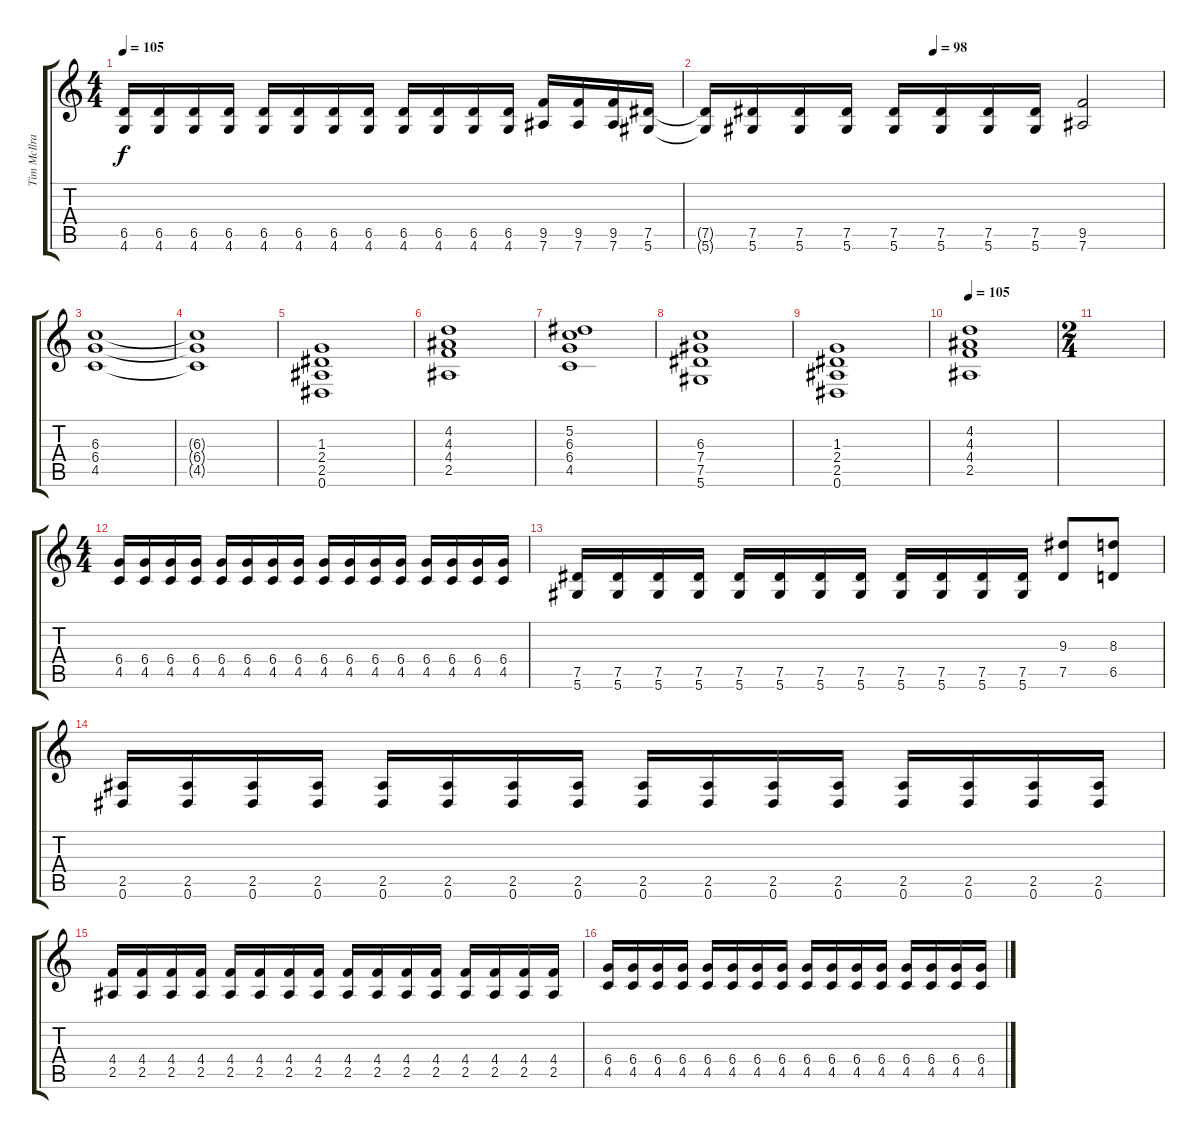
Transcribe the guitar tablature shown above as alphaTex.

\track ("Tim McIlrath" "Tim McIlra") {instrument distortionguitar}
\staff {score tabs}
\tuning (Eb4 Bb3 Gb3 Db3 Ab2 Eb2) {hide}
\ts (4 4)
\tempo 105
\clef g2
\ks c
(6.5 4.6).16{dy f} (6.5 4.6).16 (6.5 4.6).16 (6.5 4.6).16 (6.5 4.6).16 (6.5 4.6).16 (6.5 4.6).16 (6.5 4.6).16 (6.5 4.6).16 (6.5 4.6).16 (6.5 4.6).16 (6.5 4.6).16 (9.5 7.6).16 (9.5 7.6).16 (9.5 7.6).16 (7.5 5.6).16 |
\tempo (98 0.5)
(7.5{t} 5.6{t}).16 (7.5 5.6).16 (7.5 5.6).16 (7.5 5.6).16 (7.5 5.6).16 (7.5 5.6).16 (7.5 5.6).16 (7.5 5.6).16 (9.5 7.6).2 |
(6.3 6.4 4.5).1{volume 0} |
(6.3{t} 6.4{t} 4.5{t}).1 |
(1.3 2.4 2.5 0.6).1{volume 7 instrument electricguitarclean} |
(4.2 4.3 4.4 2.5).1 |
(5.2 6.3 6.4 4.5).1 |
(6.3 7.4 7.5 5.6).1 |
(1.3 2.4 2.5 0.6).1 |
\tempo 105
(4.2 4.3 4.4 2.5).1{volume 2} |
\ts (2 4)
|
\ts (4 4)
(6.4 4.5).16{volume 11 instrument distortionguitar} (6.4 4.5).16 (6.4 4.5).16 (6.4 4.5).16 (6.4 4.5).16 (6.4 4.5).16 (6.4 4.5).16 (6.4 4.5).16 (6.4 4.5).16 (6.4 4.5).16 (6.4 4.5).16 (6.4 4.5).16 (6.4 4.5).16 (6.4 4.5).16 (6.4 4.5).16 (6.4 4.5).16 |
(7.5 5.6).16 (7.5 5.6).16 (7.5 5.6).16 (7.5 5.6).16 (7.5 5.6).16 (7.5 5.6).16 (7.5 5.6).16 (7.5 5.6).16 (7.5 5.6).16 (7.5 5.6).16 (7.5 5.6).16 (7.5 5.6).16 (9.3 7.5).8 (8.3 6.5).8 |
(2.5 0.6).16 (2.5 0.6).16 (2.5 0.6).16 (2.5 0.6).16 (2.5 0.6).16 (2.5 0.6).16 (2.5 0.6).16 (2.5 0.6).16 (2.5 0.6).16 (2.5 0.6).16 (2.5 0.6).16 (2.5 0.6).16 (2.5 0.6).16 (2.5 0.6).16 (2.5 0.6).16 (2.5 0.6).16 |
(4.4 2.5).16 (4.4 2.5).16 (4.4 2.5).16 (4.4 2.5).16 (4.4 2.5).16 (4.4 2.5).16 (4.4 2.5).16 (4.4 2.5).16 (4.4 2.5).16 (4.4 2.5).16 (4.4 2.5).16 (4.4 2.5).16 (4.4 2.5).16 (4.4 2.5).16 (4.4 2.5).16 (4.4 2.5).16 |
(6.4 4.5).16 (6.4 4.5).16 (6.4 4.5).16 (6.4 4.5).16 (6.4 4.5).16 (6.4 4.5).16 (6.4 4.5).16 (6.4 4.5).16 (6.4 4.5).16 (6.4 4.5).16 (6.4 4.5).16 (6.4 4.5).16 (6.4 4.5).16 (6.4 4.5).16 (6.4 4.5).16 (6.4 4.5).16
